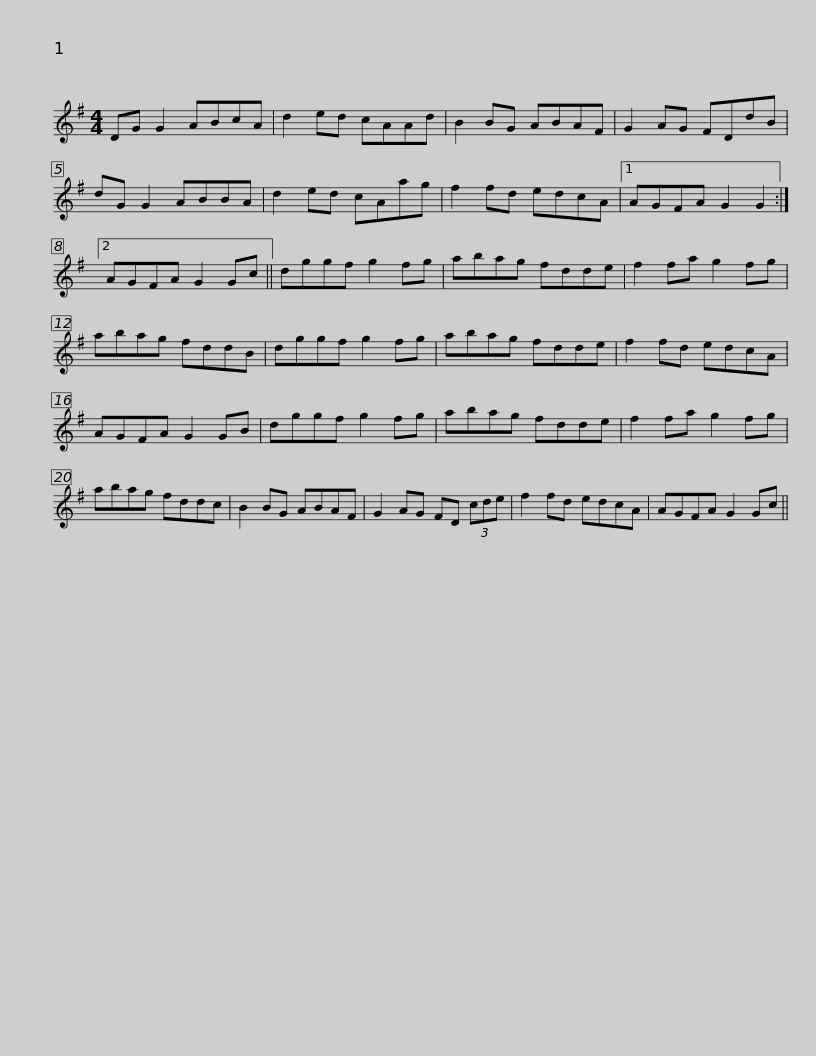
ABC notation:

X:1
L:1/8
M:4/4
I:linebreak $
K:G
V:1 treble
V:1
 DG G2 ABcA | d2 ed cAAd | B2 BG ABAF | G2 AG FDdB | dG G2 ABBA | %5
 d2 ed cAag |$ f2 fd edcA |1 AGFA G2 G2 :|2 AGFA G2 Gc || dggf g2 fg | %10
 abag fdde | f2 fa g2 fg |$ abag fddB | dggf g2 fg | abag fdde | %15
 f2 fd edcA | AGFA G2 GB | dggf g2 fg |$ abag fdde | f2 fa g2 fg | %20
 abag fddc | B2 BG ABAF | G2 AG FD (3cde | f2 fd edcA |$ AGFA G2 Gc || %25
